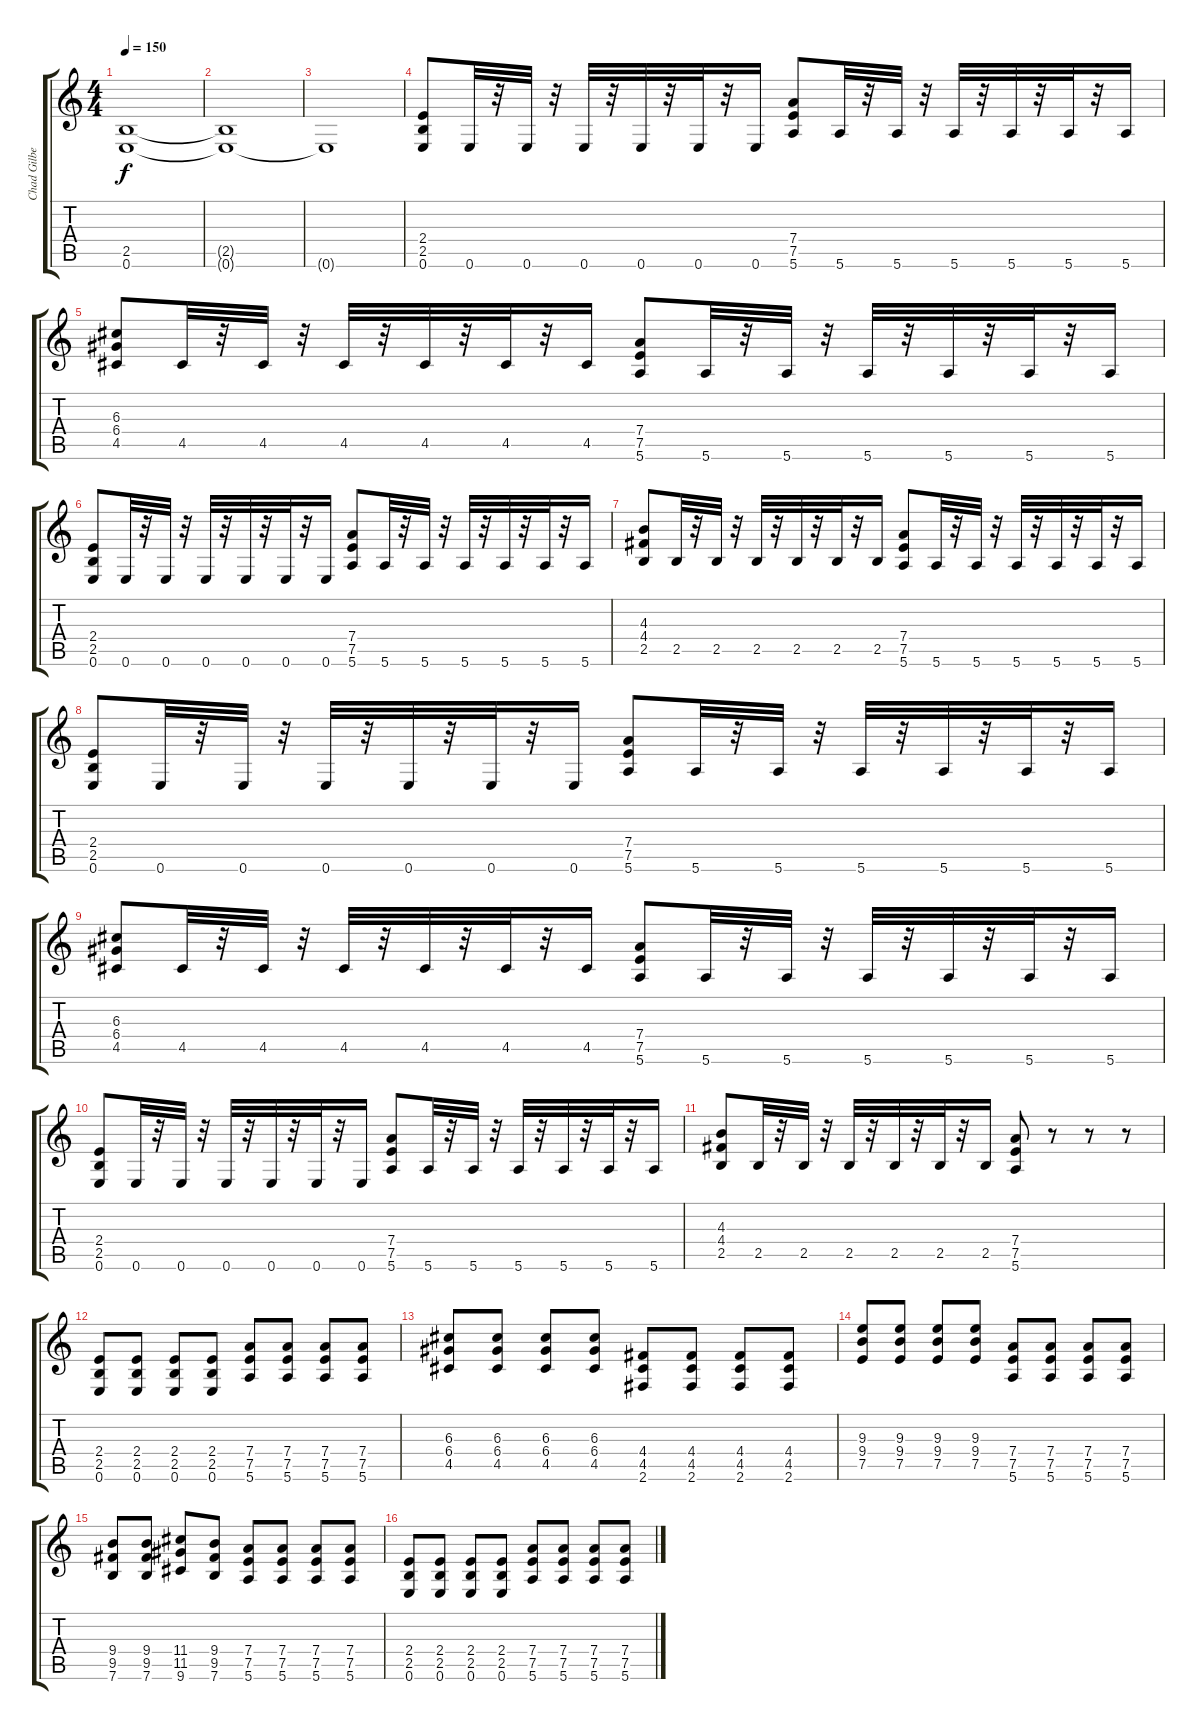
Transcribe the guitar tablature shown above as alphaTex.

\track ("Chad Gilbert - Lead Guitar" "Chad Gilbe") {instrument distortionguitar}
\staff {score tabs}
\tuning (E4 B3 G3 D3 A2 E2) {hide}
\ts (4 4)
\tempo 150
\clef g2
\ks c
(2.5{t} 0.6{t}).1{dy f} |
(2.5{t} 0.6{t}).1 |
0.6{t}.1 |
(2.4 2.5 0.6).8 0.6.32 r.32 0.6.32 r.32 0.6.32 r.32 0.6.32 r.32 0.6.32 r.32 0.6.16 (7.4 7.5 5.6).8 5.6.32 r.32 5.6.32 r.32 5.6.32 r.32 5.6.32 r.32 5.6.32 r.32 5.6.16 |
(6.3 6.4 4.5).8 4.5.32 r.32 4.5.32 r.32 4.5.32 r.32 4.5.32 r.32 4.5.32 r.32 4.5.16 (7.4 7.5 5.6).8 5.6.32 r.32 5.6.32 r.32 5.6.32 r.32 5.6.32 r.32 5.6.32 r.32 5.6.16 |
(2.4 2.5 0.6).8 0.6.32 r.32 0.6.32 r.32 0.6.32 r.32 0.6.32 r.32 0.6.32 r.32 0.6.16 (7.4 7.5 5.6).8 5.6.32 r.32 5.6.32 r.32 5.6.32 r.32 5.6.32 r.32 5.6.32 r.32 5.6.16 |
(4.3 4.4 2.5).8 2.5.32 r.32 2.5.32 r.32 2.5.32 r.32 2.5.32 r.32 2.5.32 r.32 2.5.16 (7.4 7.5 5.6).8 5.6.32 r.32 5.6.32 r.32 5.6.32 r.32 5.6.32 r.32 5.6.32 r.32 5.6.16 |
(2.4 2.5 0.6).8 0.6.32 r.32 0.6.32 r.32 0.6.32 r.32 0.6.32 r.32 0.6.32 r.32 0.6.16 (7.4 7.5 5.6).8 5.6.32 r.32 5.6.32 r.32 5.6.32 r.32 5.6.32 r.32 5.6.32 r.32 5.6.16 |
(6.3 6.4 4.5).8 4.5.32 r.32 4.5.32 r.32 4.5.32 r.32 4.5.32 r.32 4.5.32 r.32 4.5.16 (7.4 7.5 5.6).8 5.6.32 r.32 5.6.32 r.32 5.6.32 r.32 5.6.32 r.32 5.6.32 r.32 5.6.16 |
(2.4 2.5 0.6).8 0.6.32 r.32 0.6.32 r.32 0.6.32 r.32 0.6.32 r.32 0.6.32 r.32 0.6.16 (7.4 7.5 5.6).8 5.6.32 r.32 5.6.32 r.32 5.6.32 r.32 5.6.32 r.32 5.6.32 r.32 5.6.16 |
(4.3 4.4 2.5).8 2.5.32 r.32 2.5.32 r.32 2.5.32 r.32 2.5.32 r.32 2.5.32 r.32 2.5.16 (7.4 7.5 5.6).8 r.8 r.8 r.8 |
(2.4 2.5 0.6).8 (2.4 2.5 0.6).8 (2.4 2.5 0.6).8 (2.4 2.5 0.6).8 (7.4 7.5 5.6).8 (7.4 7.5 5.6).8 (7.4 7.5 5.6).8 (7.4 7.5 5.6).8 |
(6.3 6.4 4.5).8 (6.3 6.4 4.5).8 (6.3 6.4 4.5).8 (6.3 6.4 4.5).8 (4.4 4.5 2.6).8 (4.4 4.5 2.6).8 (4.4 4.5 2.6).8 (4.4 4.5 2.6).8 |
(9.3 9.4 7.5).8 (9.3 9.4 7.5).8 (9.3 9.4 7.5).8 (9.3 9.4 7.5).8 (7.4 7.5 5.6).8 (7.4 7.5 5.6).8 (7.4 7.5 5.6).8 (7.4 7.5 5.6).8 |
(9.4 9.5 7.6).8 (9.4 9.5 7.6).8 (11.4 11.5 9.6).8 (9.4 9.5 7.6).8 (7.4 7.5 5.6).8 (7.4 7.5 5.6).8 (7.4 7.5 5.6).8 (7.4 7.5 5.6).8 |
(2.4 2.5 0.6).8 (2.4 2.5 0.6).8 (2.4 2.5 0.6).8 (2.4 2.5 0.6).8 (7.4 7.5 5.6).8 (7.4 7.5 5.6).8 (7.4 7.5 5.6).8 (7.4 7.5 5.6).8
